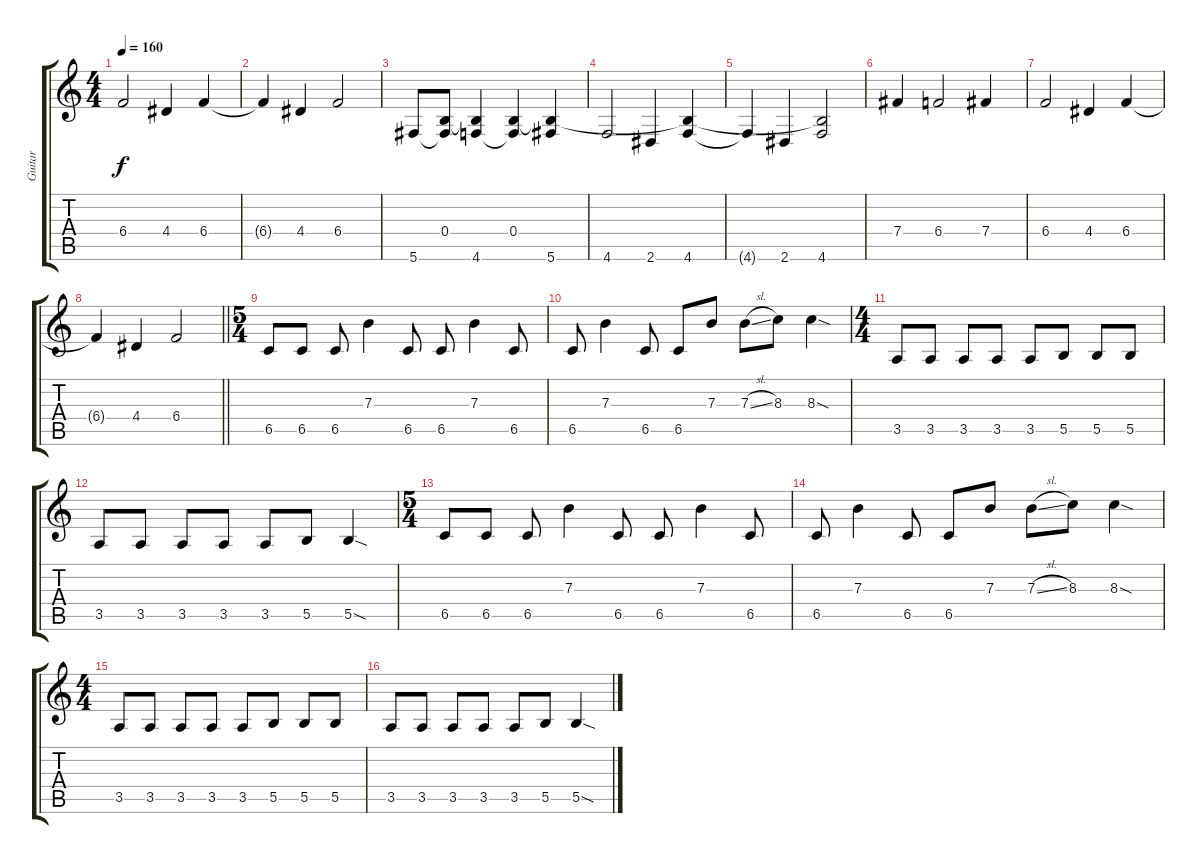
\track ("Guitar" "Guitar") {instrument distortionguitar}
\staff {score tabs}
\tuning (Db4 Ab3 E3 B2 Gb2 Db2) {hide}
\ts (4 4)
\tempo 160
\clef g2
\ks c
6.4.2{dy f} 4.4.4 6.4.4 |
6.4{t}.4 4.4.4 6.4.2 |
5.6.8 (0.4 5.6{t}).8 (0.4{t} 4.6).4 (0.4 4.6{t}).4 (0.4{t} 5.6).4 |
4.6.2 2.6.4 (0.4{t} 4.6).4 |
4.6{t}.4 2.6.4 (0.4{t} 4.6).2 |
7.4.4 6.4.2 7.4.4 |
6.4.2 4.4.4 6.4.4 |
\barLineRight lightlight
6.4{t}.4 4.4.4 6.4.2 |
\ts (5 4)
6.5.8 6.5.8 6.5.8 7.3.4 6.5.8 6.5.8 7.3.4 6.5.8 |
6.5.8 7.3.4 6.5.8 6.5.8 7.3.8 7.3{sl}.8 8.3.8 8.3{sod}.4 |
\ts (4 4)
3.5.8 3.5.8 3.5.8 3.5.8 3.5.8 5.5.8 5.5.8 5.5.8 |
3.5.8 3.5.8 3.5.8 3.5.8 3.5.8 5.5.8 5.5{sod}.4 |
\ts (5 4)
6.5.8 6.5.8 6.5.8 7.3.4 6.5.8 6.5.8 7.3.4 6.5.8 |
6.5.8 7.3.4 6.5.8 6.5.8 7.3.8 7.3{sl}.8 8.3.8 8.3{sod}.4 |
\ts (4 4)
3.5.8 3.5.8 3.5.8 3.5.8 3.5.8 5.5.8 5.5.8 5.5.8 |
3.5.8 3.5.8 3.5.8 3.5.8 3.5.8 5.5.8 5.5{sod}.4
